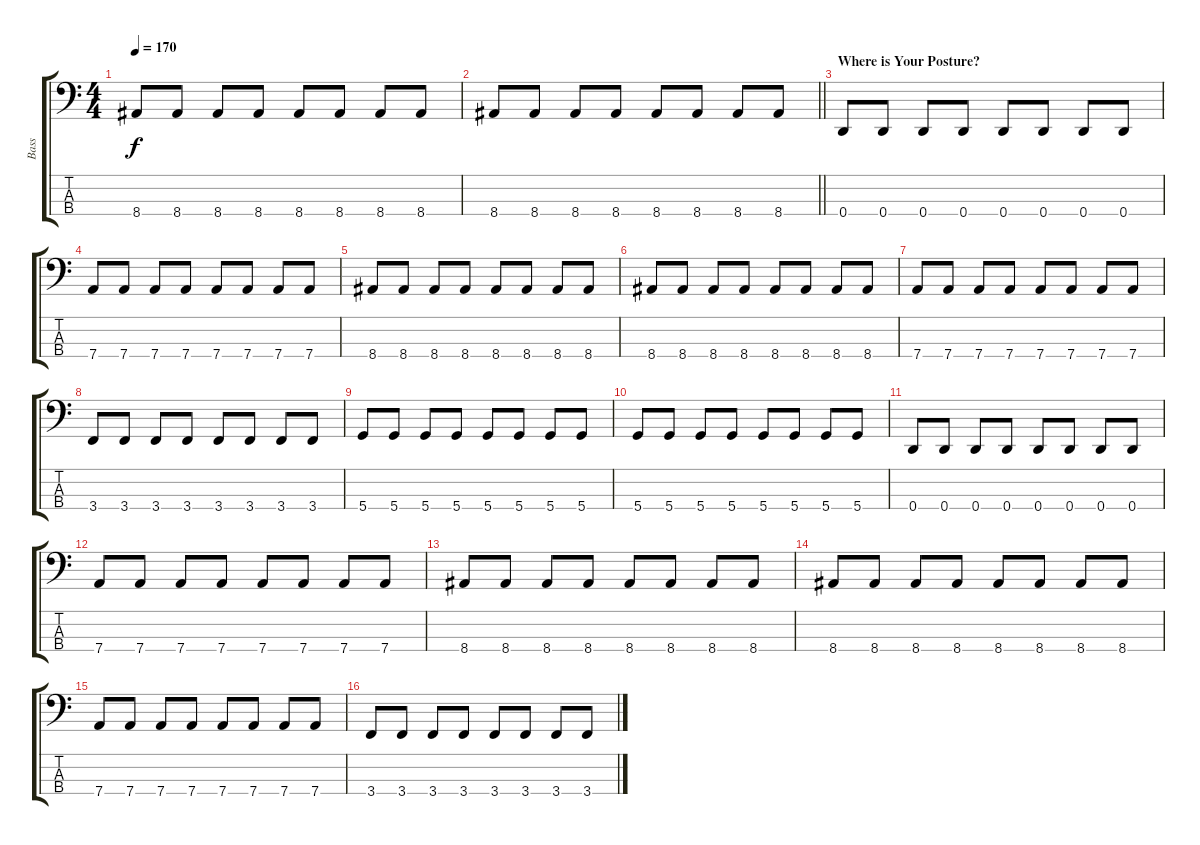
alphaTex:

\track ("Bass" "Bass") {instrument electricbassfinger}
\staff {score tabs}
\tuning (G2 D2 A1 D1) {hide}
\ts (4 4)
\tempo 170
\clef f4
\ks c
8.4.8{dy f} 8.4.8 8.4.8 8.4.8 8.4.8 8.4.8 8.4.8 8.4.8 |
\barLineRight lightlight
8.4.8 8.4.8 8.4.8 8.4.8 8.4.8 8.4.8 8.4.8 8.4.8 |
\section ("" "Where is Your Posture?")
0.4.8 0.4.8 0.4.8 0.4.8 0.4.8 0.4.8 0.4.8 0.4.8 |
7.4.8 7.4.8 7.4.8 7.4.8 7.4.8 7.4.8 7.4.8 7.4.8 |
8.4.8 8.4.8 8.4.8 8.4.8 8.4.8 8.4.8 8.4.8 8.4.8 |
8.4.8 8.4.8 8.4.8 8.4.8 8.4.8 8.4.8 8.4.8 8.4.8 |
7.4.8 7.4.8 7.4.8 7.4.8 7.4.8 7.4.8 7.4.8 7.4.8 |
3.4.8 3.4.8 3.4.8 3.4.8 3.4.8 3.4.8 3.4.8 3.4.8 |
5.4.8 5.4.8 5.4.8 5.4.8 5.4.8 5.4.8 5.4.8 5.4.8 |
5.4.8 5.4.8 5.4.8 5.4.8 5.4.8 5.4.8 5.4.8 5.4.8 |
0.4.8 0.4.8 0.4.8 0.4.8 0.4.8 0.4.8 0.4.8 0.4.8 |
7.4.8 7.4.8 7.4.8 7.4.8 7.4.8 7.4.8 7.4.8 7.4.8 |
8.4.8 8.4.8 8.4.8 8.4.8 8.4.8 8.4.8 8.4.8 8.4.8 |
8.4.8 8.4.8 8.4.8 8.4.8 8.4.8 8.4.8 8.4.8 8.4.8 |
7.4.8 7.4.8 7.4.8 7.4.8 7.4.8 7.4.8 7.4.8 7.4.8 |
3.4.8 3.4.8 3.4.8 3.4.8 3.4.8 3.4.8 3.4.8 3.4.8
